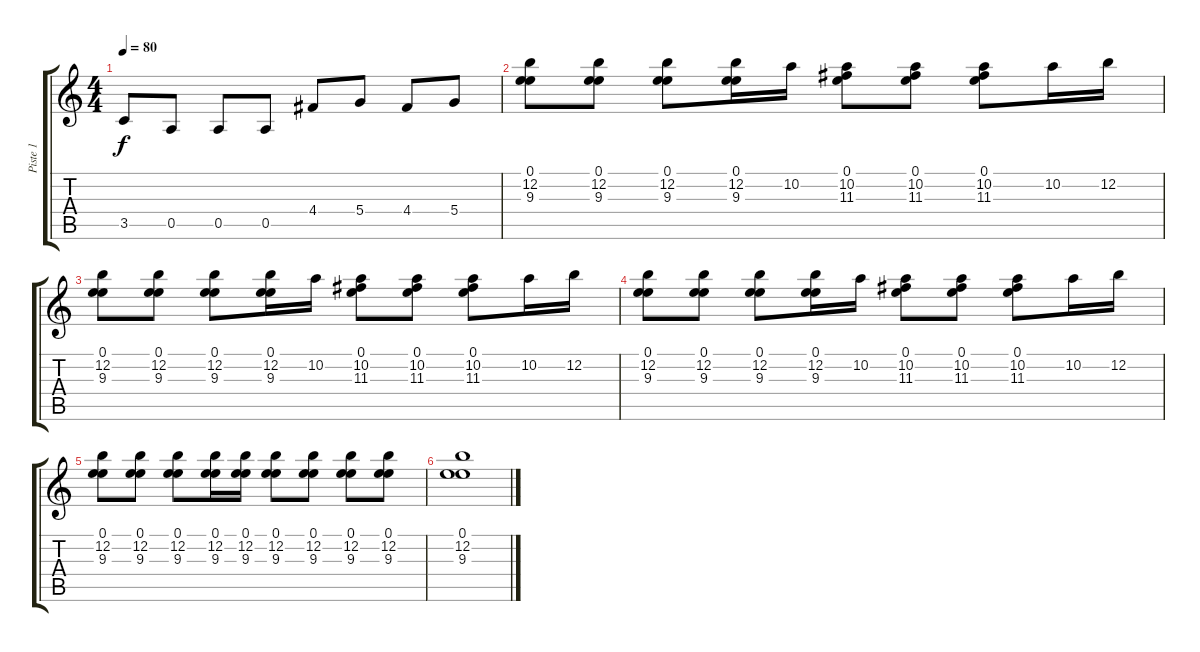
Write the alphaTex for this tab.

\track ("Piste 1" "Piste 1") {instrument distortionguitar}
\staff {score tabs}
\tuning (E4 B3 G3 D3 A2 E2) {hide}
\ts (4 4)
\tempo 80
\clef g2
\ks c
3.5.8{dy f} 0.5.8 0.5.8 0.5.8 4.4.8 5.4.8 4.4.8 5.4.8 |
(0.1 12.2 9.3).8 (0.1 12.2 9.3).8 (0.1 12.2 9.3).8 (0.1 12.2 9.3).16 10.2.16 (0.1 10.2 11.3).8 (0.1 10.2 11.3).8 (0.1 10.2 11.3).8 10.2.16 12.2.16 |
(0.1 12.2 9.3).8 (0.1 12.2 9.3).8 (0.1 12.2 9.3).8 (0.1 12.2 9.3).16 10.2.16 (0.1 10.2 11.3).8 (0.1 10.2 11.3).8 (0.1 10.2 11.3).8 10.2.16 12.2.16 |
(0.1 12.2 9.3).8 (0.1 12.2 9.3).8 (0.1 12.2 9.3).8 (0.1 12.2 9.3).16 10.2.16 (0.1 10.2 11.3).8 (0.1 10.2 11.3).8 (0.1 10.2 11.3).8 10.2.16 12.2.16 |
(0.1 12.2 9.3).8 (0.1 12.2 9.3).8 (0.1 12.2 9.3).8 (0.1 12.2 9.3).16 (0.1 12.2 9.3).16 (0.1 12.2 9.3).8 (0.1 12.2 9.3).8 (0.1 12.2 9.3).8 (0.1 12.2 9.3).8 |
(0.1 12.2 9.3).1
